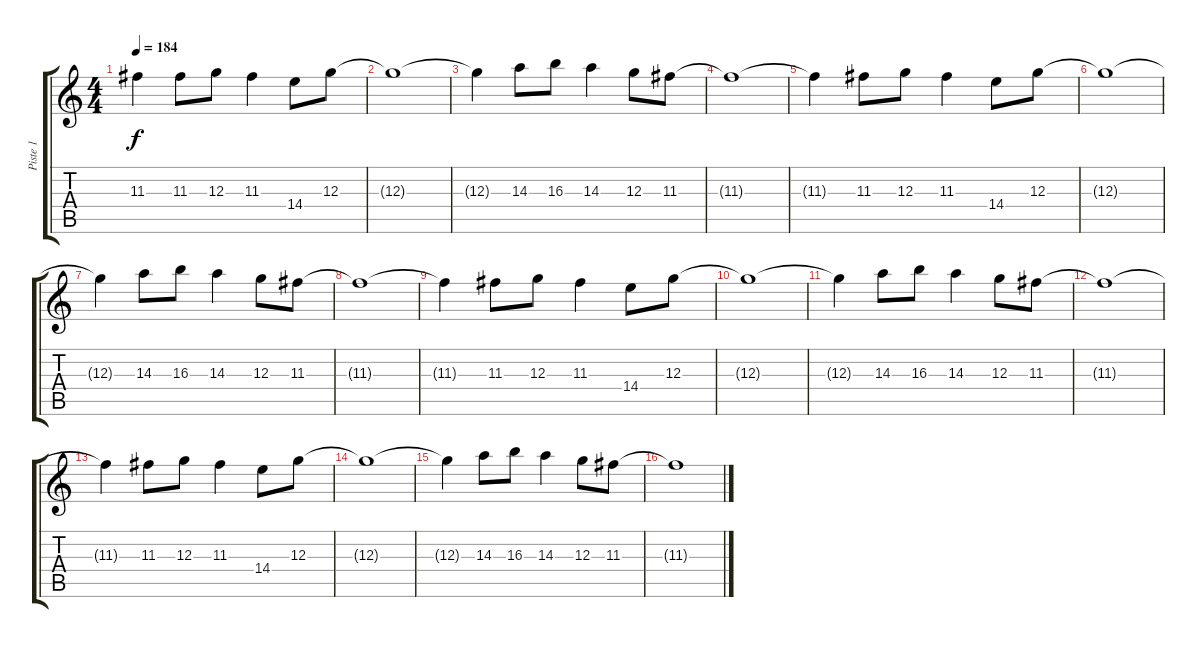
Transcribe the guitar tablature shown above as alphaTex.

\track ("Piste 1" "Piste 1") {instrument distortionguitar}
\staff {score tabs}
\tuning (E4 B3 G3 D3 A2 E2) {hide}
\ts (4 4)
\tempo 184
\clef g2
\ks c
11.3{t}.4{dy f} 11.3.8 12.3.8 11.3.4 14.4.8 12.3.8 |
12.3{t}.1 |
12.3{t}.4 14.3.8 16.3.8 14.3.4 12.3.8 11.3.8 |
11.3{t}.1 |
11.3{t}.4 11.3.8 12.3.8 11.3.4 14.4.8 12.3.8 |
12.3{t}.1 |
12.3{t}.4 14.3.8 16.3.8 14.3.4 12.3.8 11.3.8 |
11.3{t}.1 |
11.3{t}.4 11.3.8 12.3.8 11.3.4 14.4.8 12.3.8 |
12.3{t}.1 |
12.3{t}.4 14.3.8 16.3.8 14.3.4 12.3.8 11.3.8 |
11.3{t}.1 |
11.3{t}.4 11.3.8 12.3.8 11.3.4 14.4.8 12.3.8 |
12.3{t}.1 |
12.3{t}.4 14.3.8 16.3.8 14.3.4 12.3.8 11.3.8 |
11.3{t}.1
